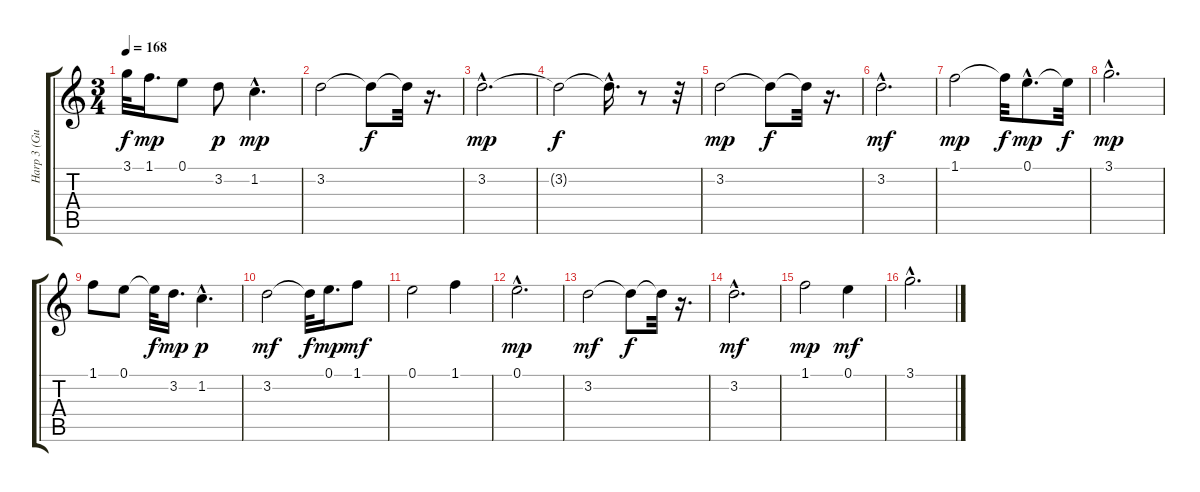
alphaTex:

\track ("Harp 3 (Guitar)" "Harp 3 (Gu") {instrument acousticguitarnylon}
\staff {score tabs}
\tuning (E4 B3 G3 D3 A2 E2) {hide}
\ts (3 4)
\tempo 168
\clef g2
\ks c
3.1{t}.32{dy f} 1.1.16{d dy mp} 0.1.8 3.2.8{dy p} 1.2{hac}.4{d dy mp} |
3.2.2 3.2{t}.8{dy f} 3.2{t}.32 r.16{d} |
3.2{hac}.2{d dy mp} |
3.2{t}.2{dy f} 3.2{hac t}.16{d} r.8 r.32 |
3.2.2{dy mp} 3.2{t}.8{dy f} 3.2{t}.32 r.16{d} |
3.2{hac}.2{d dy mf} |
1.1.2{dy mp} 1.1{t}.32{dy f} 0.1{hac}.8{d dy mp} 0.1{t}.32{dy f} |
3.1{hac}.2{d dy mp} |
1.1.8 0.1.8 0.1{t}.32{dy f} 3.2.16{d dy mp} 1.2{hac}.4{d dy p} |
3.2.2{dy mf} 3.2{t}.32{dy f} 0.1.16{d dy mp} 1.1.8{dy mf} |
0.1.2 1.1.4 |
0.1{hac}.2{d dy mp} |
3.2.2{dy mf} 3.2{t}.8{dy f} 3.2{t}.32 r.16{d} |
3.2{hac}.2{d dy mf} |
1.1.2{dy mp} 0.1.4{dy mf} |
3.1{hac}.2{d}
